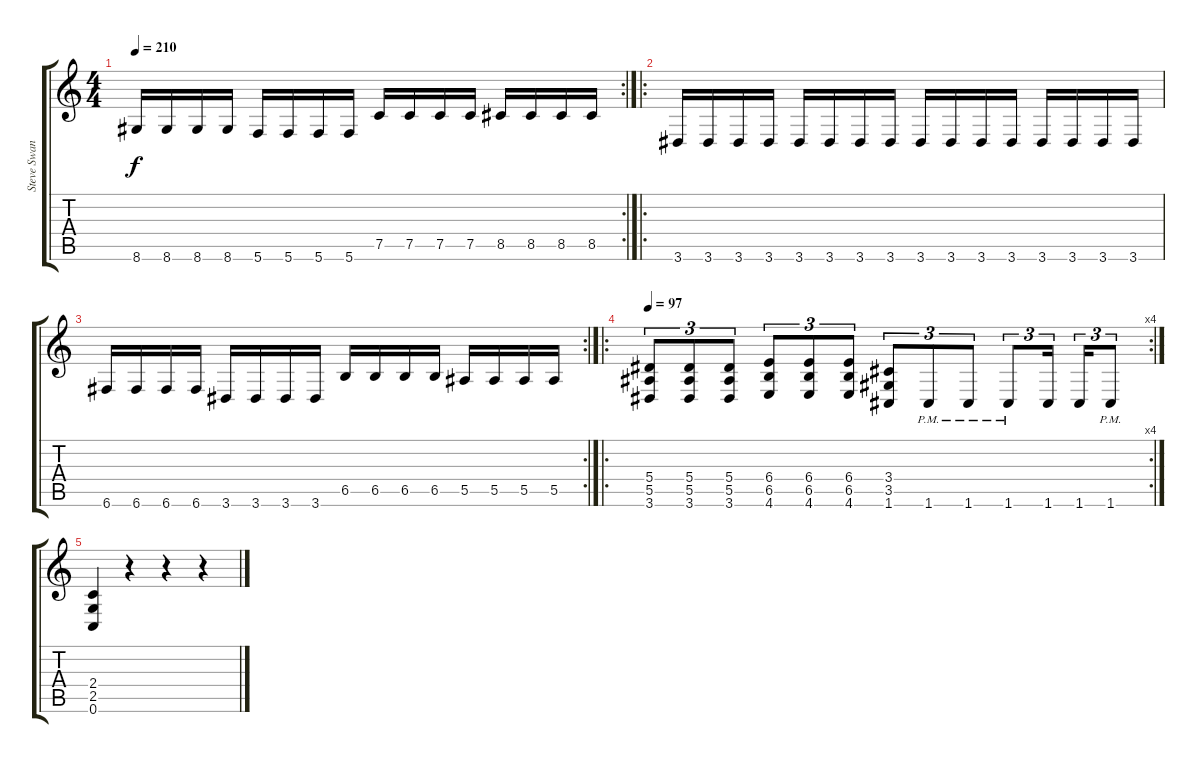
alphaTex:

\track ("Steve Swanson" "Steve Swan") {instrument distortionguitar}
\staff {score tabs}
\tuning (C4 G3 Eb3 Bb2 F2 C2) {hide}
\rc 2
\ts (4 4)
\tempo 210
\clef g2
\ks c
8.6.16{dy f} 8.6.16 8.6.16 8.6.16 5.6.16 5.6.16 5.6.16 5.6.16 7.5.16 7.5.16 7.5.16 7.5.16 8.5.16 8.5.16 8.5.16 8.5.16 |
\ro
3.6.16 3.6.16 3.6.16 3.6.16 3.6.16 3.6.16 3.6.16 3.6.16 3.6.16 3.6.16 3.6.16 3.6.16 3.6.16 3.6.16 3.6.16 3.6.16 |
\rc 2
6.6.16 6.6.16 6.6.16 6.6.16 3.6.16 3.6.16 3.6.16 3.6.16 6.5.16 6.5.16 6.5.16 6.5.16 5.5.16 5.5.16 5.5.16 5.5.16 |
\ro
\rc 4
\tempo 97
(5.4 5.5 3.6).8{tu (3 2)} (5.4 5.5 3.6).8{tu (3 2)} (5.4 5.5 3.6).8{tu (3 2)} (6.4 6.5 4.6).8{tu (3 2)} (6.4 6.5 4.6).8{tu (3 2)} (6.4 6.5 4.6).8{tu (3 2)} (3.4 3.5 1.6).8{tu (3 2)} 1.6{pm}.8{tu (3 2)} 1.6{pm}.8{tu (3 2)} 1.6{pm}.8{tu (3 2)} 1.6.16{tu (3 2)} 1.6.16{tu (3 2)} 1.6{pm}.8{tu (3 2)} |
(2.4 2.5 0.6).4 r.4 r.4 r.4
